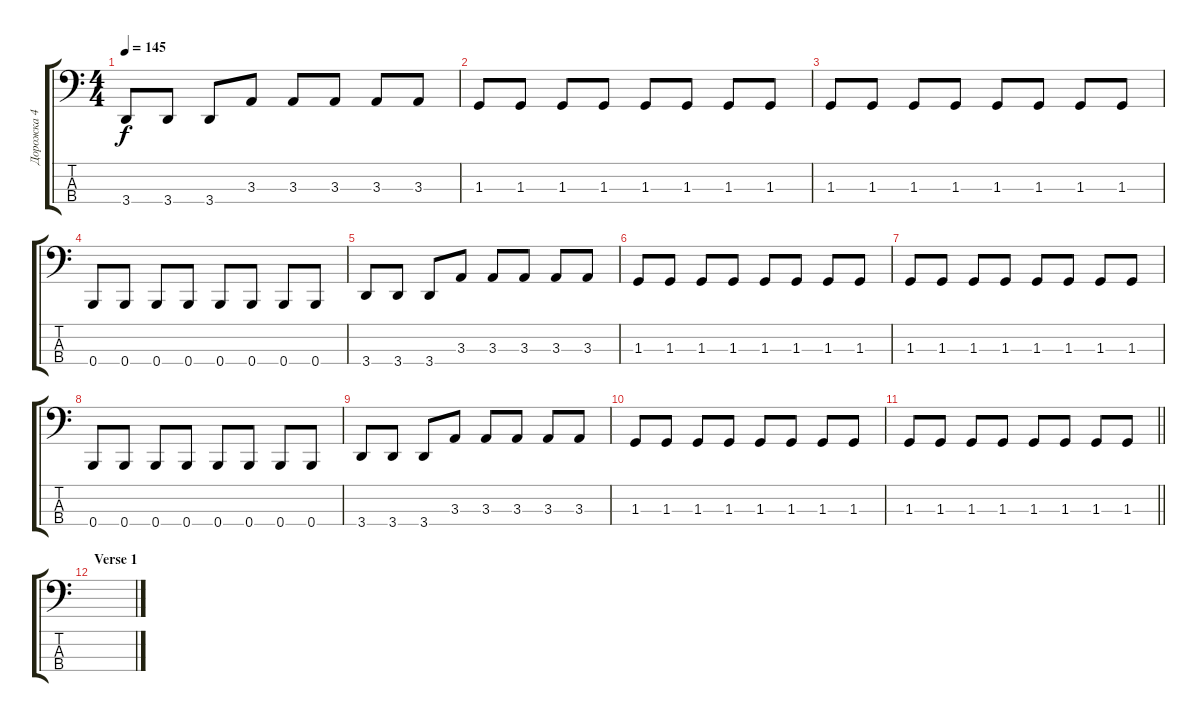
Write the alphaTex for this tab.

\track ("Дорожка 4" "Дорожка 4") {instrument electricbasspick}
\staff {score tabs}
\tuning (E2 B1 Gb1 B0) {hide}
\ts (4 4)
\tempo 145
\clef f4
\ks c
3.4.8{dy f} 3.4.8 3.4.8 3.3.8 3.3.8 3.3.8 3.3.8 3.3.8 |
1.3.8 1.3.8 1.3.8 1.3.8 1.3.8 1.3.8 1.3.8 1.3.8 |
1.3.8 1.3.8 1.3.8 1.3.8 1.3.8 1.3.8 1.3.8 1.3.8 |
0.4.8 0.4.8 0.4.8 0.4.8 0.4.8 0.4.8 0.4.8 0.4.8 |
3.4.8 3.4.8 3.4.8 3.3.8 3.3.8 3.3.8 3.3.8 3.3.8 |
1.3.8 1.3.8 1.3.8 1.3.8 1.3.8 1.3.8 1.3.8 1.3.8 |
1.3.8 1.3.8 1.3.8 1.3.8 1.3.8 1.3.8 1.3.8 1.3.8 |
0.4.8 0.4.8 0.4.8 0.4.8 0.4.8 0.4.8 0.4.8 0.4.8 |
3.4.8 3.4.8 3.4.8 3.3.8 3.3.8 3.3.8 3.3.8 3.3.8 |
1.3.8 1.3.8 1.3.8 1.3.8 1.3.8 1.3.8 1.3.8 1.3.8 |
\barLineRight lightlight
1.3.8 1.3.8 1.3.8 1.3.8 1.3.8 1.3.8 1.3.8 1.3.8 |
\section ("" "Verse 1")
